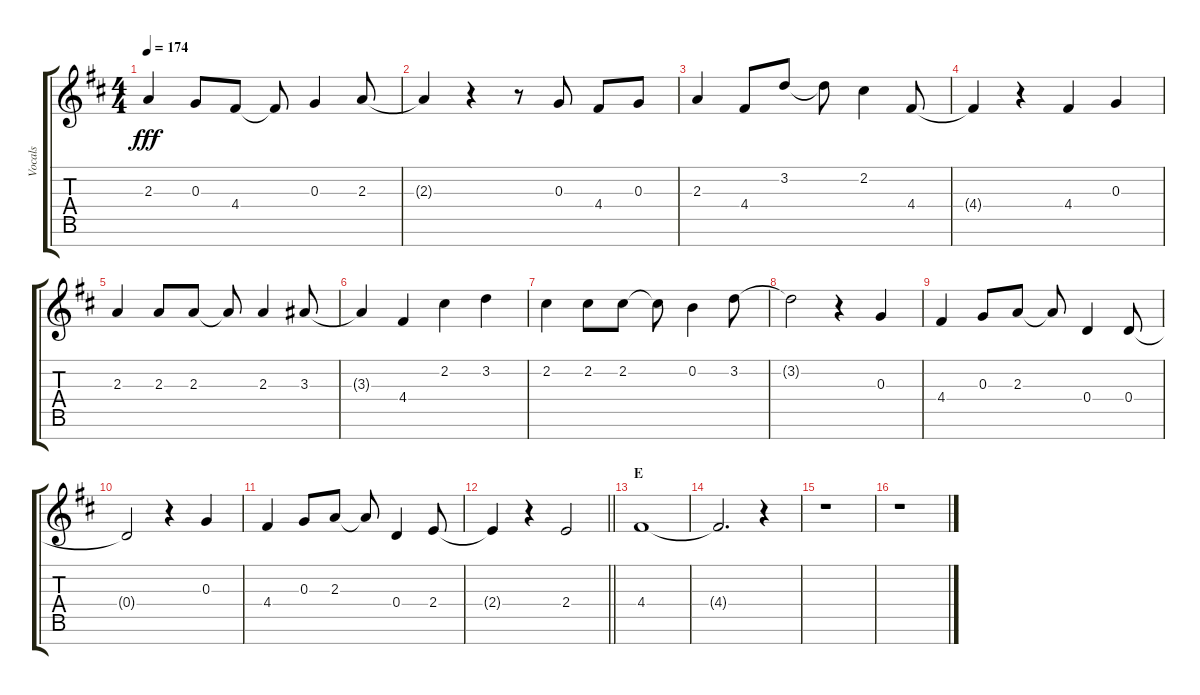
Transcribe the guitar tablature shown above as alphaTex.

\track ("Vocals" "Vocals") {instrument voiceoohs}
\staff {score tabs}
\tuning (E5 B4 G4 D4 A3 E3 B2) {hide}
\ts (4 4)
\tempo 174
\clef g2
\ks bminor
2.3.4{dy fff} 0.3.8 4.4.8 4.4{t}.8 0.3.4 2.3.8 |
2.3{t}.4 r.4 r.8 0.3.8 4.4.8 0.3.8 |
2.3.4 4.4.8 3.2.8 3.2{t}.8 2.2.4 4.4.8 |
4.4{t}.4 r.4 4.4.4 0.3.4 |
2.3.4 2.3.8 2.3.8 2.3{t}.8 2.3.4 3.3.8 |
3.3{t}.4 4.4.4 2.2.4 3.2.4 |
2.2.4 2.2.8 2.2.8 2.2{t}.8 0.2.4 3.2.8 |
3.2{t}.2 r.4 0.3.4 |
4.4.4 0.3.8 2.3.8 2.3{t}.8 0.4.4 0.4.8 |
0.4{t}.2 r.4 0.3.4 |
4.4.4 0.3.8 2.3.8 2.3{t}.8 0.4.4 2.4.8 |
\barLineRight lightlight
2.4{t}.4 r.4 2.4.2 |
\section ("" "E")
4.4.1 |
4.4{t}.2{d} r.4 |
r.1 |
r.1
